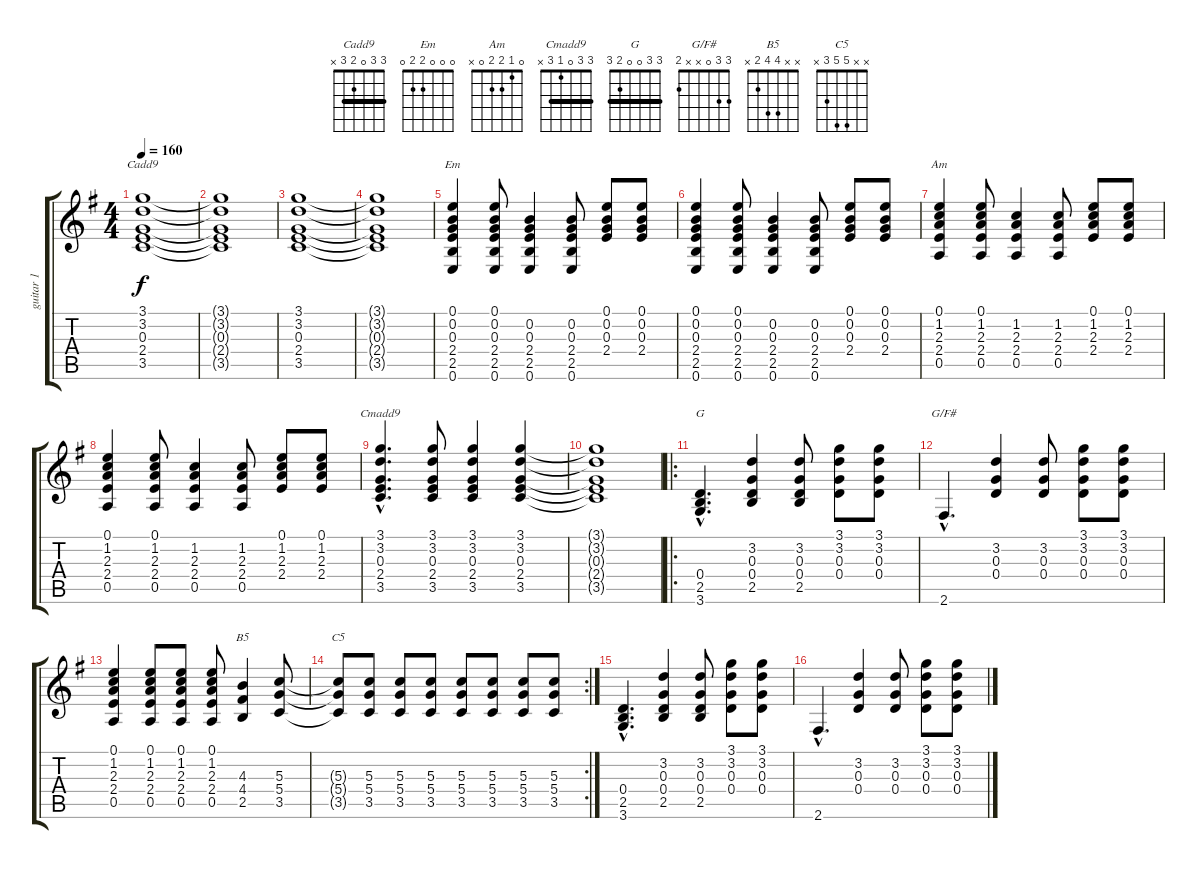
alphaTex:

\track ("guitar 1" "guitar 1") {instrument acousticguitarsteel}
\staff {score tabs}
\tuning (E4 B3 G3 D3 A2 E2) {hide}
\chord ("Cadd9" 3 3 0 2 3 x) {barre 3}
\chord ("Em" 0 0 0 2 2 0)
\chord ("Am" 0 1 2 2 0 x)
\chord ("Cmadd9" 3 3 0 1 3 x) {barre 3}
\chord ("G" 3 3 0 0 2 3) {barre 3}
\chord ("G/F#" 3 3 0 x x 2)
\chord ("B5" x x 4 4 2 x)
\chord ("C5" x x 5 5 3 x)
\ts (4 4)
\tempo 160
\clef g2
\ks g
(3.1 3.2 0.3 2.4 3.5).1{ch "Cadd9" dy f} |
(3.1{t} 3.2{t} 0.3{t} 2.4{t} 3.5{t}).1 |
(3.1 3.2 0.3 2.4 3.5).1 |
(3.1{t} 3.2{t} 0.3{t} 2.4{t} 3.5{t}).1 |
(0.1 0.2 0.3 2.4 2.5 0.6).4{ch "Em"} (0.1 0.2 0.3 2.4 2.5 0.6).8 (0.2 0.3 2.4 2.5 0.6).4 (0.2 0.3 2.4 2.5 0.6).8 (0.1 0.2 0.3 2.4).8 (0.1 0.2 0.3 2.4).8 |
(0.1 0.2 0.3 2.4 2.5 0.6).4 (0.1 0.2 0.3 2.4 2.5 0.6).8 (0.2 0.3 2.4 2.5 0.6).4 (0.2 0.3 2.4 2.5 0.6).8 (0.1 0.2 0.3 2.4).8 (0.1 0.2 0.3 2.4).8 |
(0.1 1.2 2.3 2.4 0.5).4{ch "Am"} (0.1 1.2 2.3 2.4 0.5).8 (1.2 2.3 2.4 0.5).4 (1.2 2.3 2.4 0.5).8 (0.1 1.2 2.3 2.4).8 (0.1 1.2 2.3 2.4).8 |
(0.1 1.2 2.3 2.4 0.5).4 (0.1 1.2 2.3 2.4 0.5).8 (1.2 2.3 2.4 0.5).4 (1.2 2.3 2.4 0.5).8 (0.1 1.2 2.3 2.4).8 (0.1 1.2 2.3 2.4).8 |
(3.1{hac} 3.2{hac} 0.3{hac} 2.4{hac} 3.5{hac}).4{d ch "Cmadd9"} (3.1 3.2 0.3 2.4 3.5).8 (3.1 3.2 0.3 2.4 3.5).4 (3.1 3.2 0.3 2.4 3.5).4 |
(3.1{t} 3.2{t} 0.3{t} 2.4{t} 3.5{t}).1 |
\ro
(0.4{hac} 2.5{hac} 3.6{hac}).4{d ch "G"} (3.2 0.3 0.4 2.5).4 (3.2 0.3 0.4 2.5).8 (3.1 3.2 0.3 0.4).8 (3.1 3.2 0.3 0.4).8 |
2.6{hac}.4{d ch "G/F#"} (3.2 0.3 0.4).4 (3.2 0.3 0.4).8 (3.1 3.2 0.3 0.4).8 (3.1 3.2 0.3 0.4).8 |
(0.1 1.2 2.3 2.4 0.5).4 (0.1 1.2 2.3 2.4 0.5).8 (0.1 1.2 2.3 2.4 0.5).8 (0.1 1.2 2.3 2.4 0.5).8 (4.3 4.4 2.5).4{ch "B5"} (5.3 5.4 3.5).8 |
\rc 2
(5.3{t} 5.4{t} 3.5{t}).8{ch "C5"} (5.3 5.4 3.5).8 (5.3 5.4 3.5).8 (5.3 5.4 3.5).8 (5.3 5.4 3.5).8 (5.3 5.4 3.5).8 (5.3 5.4 3.5).8 (5.3 5.4 3.5).8 |
(0.4{hac} 2.5{hac} 3.6{hac}).4{d} (3.2 0.3 0.4 2.5).4 (3.2 0.3 0.4 2.5).8 (3.1 3.2 0.3 0.4).8 (3.1 3.2 0.3 0.4).8 |
2.6{hac}.4{d} (3.2 0.3 0.4).4 (3.2 0.3 0.4).8 (3.1 3.2 0.3 0.4).8 (3.1 3.2 0.3 0.4).8
